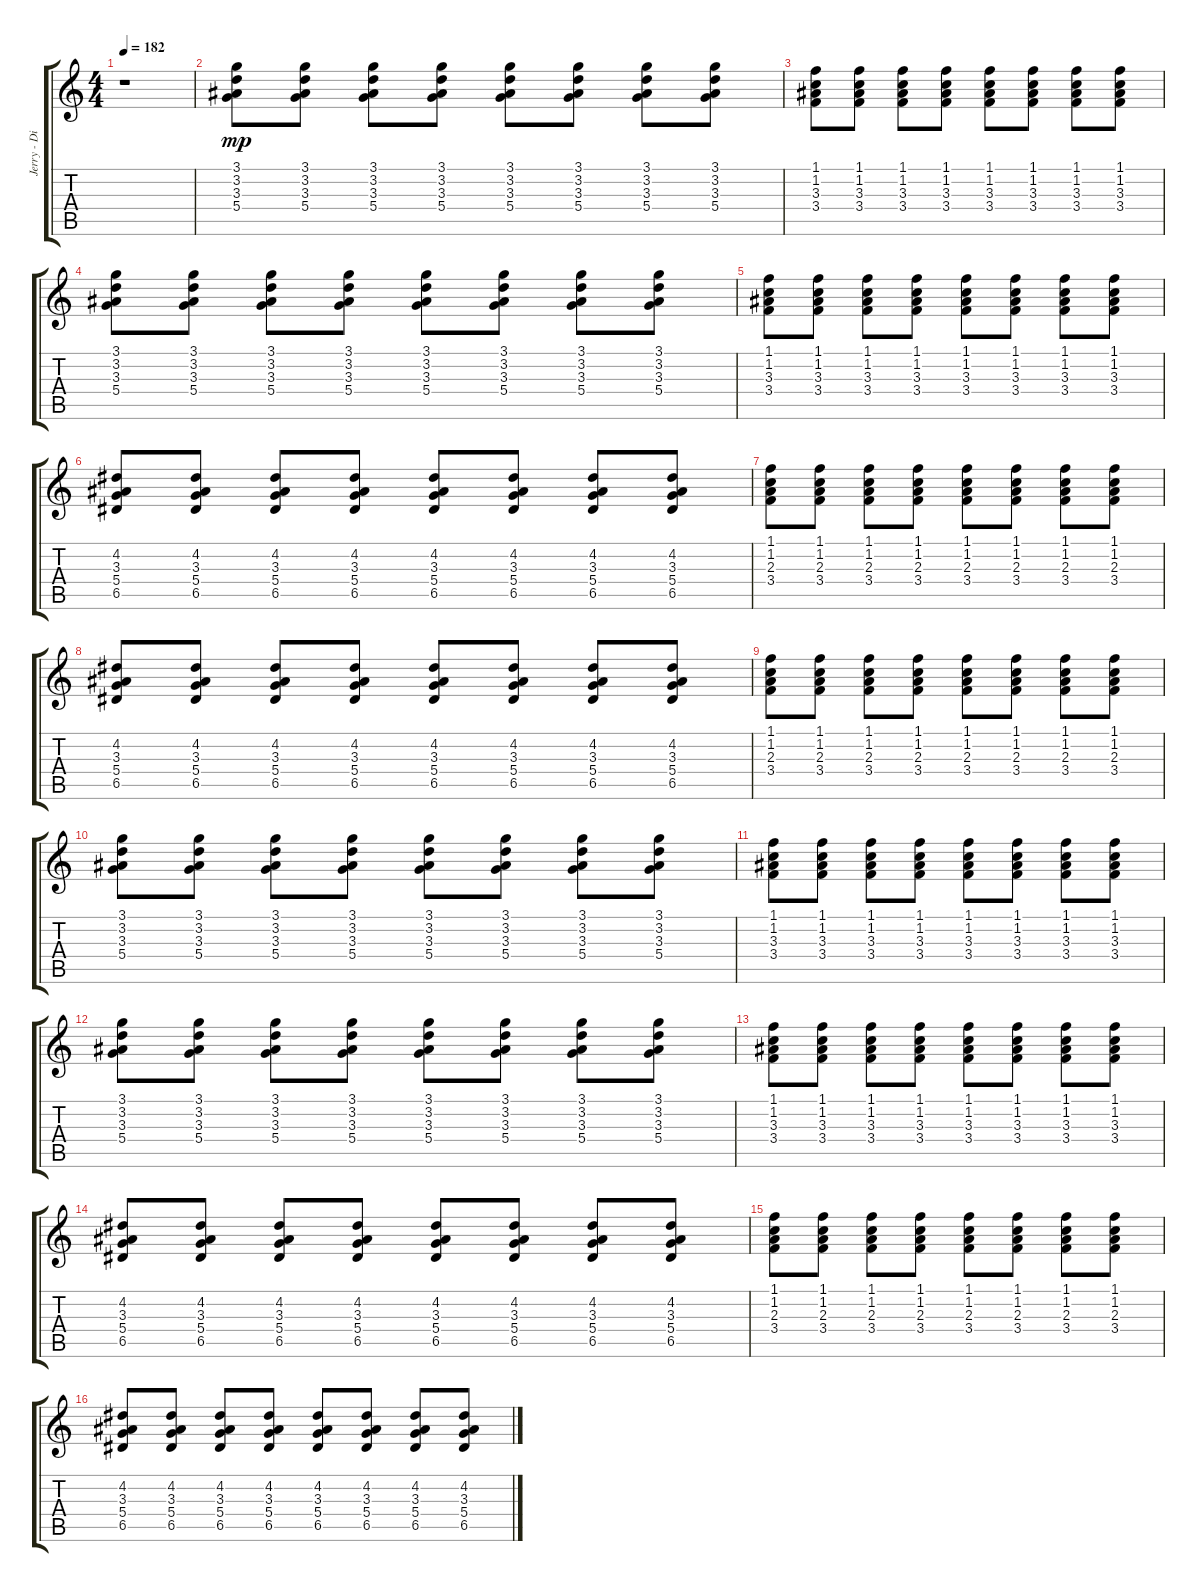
\track ("Jerry - Distortion" "Jerry - Di") {instrument distortionguitar}
\staff {score tabs}
\tuning (E4 B3 G3 D3 A2 E2) {hide}
\ts (4 4)
\tempo 182
\clef g2
\ks c
r.1{dy f} |
(3.1 3.2 3.3 5.4).8{dy mp} (3.1 3.2 3.3 5.4).8 (3.1 3.2 3.3 5.4).8 (3.1 3.2 3.3 5.4).8 (3.1 3.2 3.3 5.4).8 (3.1 3.2 3.3 5.4).8 (3.1 3.2 3.3 5.4).8 (3.1 3.2 3.3 5.4).8 |
(1.1 1.2 3.3 3.4).8 (1.1 1.2 3.3 3.4).8 (1.1 1.2 3.3 3.4).8 (1.1 1.2 3.3 3.4).8 (1.1 1.2 3.3 3.4).8 (1.1 1.2 3.3 3.4).8 (1.1 1.2 3.3 3.4).8 (1.1 1.2 3.3 3.4).8 |
(3.1 3.2 3.3 5.4).8 (3.1 3.2 3.3 5.4).8 (3.1 3.2 3.3 5.4).8 (3.1 3.2 3.3 5.4).8 (3.1 3.2 3.3 5.4).8 (3.1 3.2 3.3 5.4).8 (3.1 3.2 3.3 5.4).8 (3.1 3.2 3.3 5.4).8 |
(1.1 1.2 3.3 3.4).8 (1.1 1.2 3.3 3.4).8 (1.1 1.2 3.3 3.4).8 (1.1 1.2 3.3 3.4).8 (1.1 1.2 3.3 3.4).8 (1.1 1.2 3.3 3.4).8 (1.1 1.2 3.3 3.4).8 (1.1 1.2 3.3 3.4).8 |
(4.2 3.3 5.4 6.5).8 (4.2 3.3 5.4 6.5).8 (4.2 3.3 5.4 6.5).8 (4.2 3.3 5.4 6.5).8 (4.2 3.3 5.4 6.5).8 (4.2 3.3 5.4 6.5).8 (4.2 3.3 5.4 6.5).8 (4.2 3.3 5.4 6.5).8 |
(1.1 1.2 2.3 3.4).8 (1.1 1.2 2.3 3.4).8 (1.1 1.2 2.3 3.4).8 (1.1 1.2 2.3 3.4).8 (1.1 1.2 2.3 3.4).8 (1.1 1.2 2.3 3.4).8 (1.1 1.2 2.3 3.4).8 (1.1 1.2 2.3 3.4).8 |
(4.2 3.3 5.4 6.5).8 (4.2 3.3 5.4 6.5).8 (4.2 3.3 5.4 6.5).8 (4.2 3.3 5.4 6.5).8 (4.2 3.3 5.4 6.5).8 (4.2 3.3 5.4 6.5).8 (4.2 3.3 5.4 6.5).8 (4.2 3.3 5.4 6.5).8 |
(1.1 1.2 2.3 3.4).8 (1.1 1.2 2.3 3.4).8 (1.1 1.2 2.3 3.4).8 (1.1 1.2 2.3 3.4).8 (1.1 1.2 2.3 3.4).8 (1.1 1.2 2.3 3.4).8 (1.1 1.2 2.3 3.4).8 (1.1 1.2 2.3 3.4).8 |
(3.1 3.2 3.3 5.4).8 (3.1 3.2 3.3 5.4).8 (3.1 3.2 3.3 5.4).8 (3.1 3.2 3.3 5.4).8 (3.1 3.2 3.3 5.4).8 (3.1 3.2 3.3 5.4).8 (3.1 3.2 3.3 5.4).8 (3.1 3.2 3.3 5.4).8 |
(1.1 1.2 3.3 3.4).8 (1.1 1.2 3.3 3.4).8 (1.1 1.2 3.3 3.4).8 (1.1 1.2 3.3 3.4).8 (1.1 1.2 3.3 3.4).8 (1.1 1.2 3.3 3.4).8 (1.1 1.2 3.3 3.4).8 (1.1 1.2 3.3 3.4).8 |
(3.1 3.2 3.3 5.4).8 (3.1 3.2 3.3 5.4).8 (3.1 3.2 3.3 5.4).8 (3.1 3.2 3.3 5.4).8 (3.1 3.2 3.3 5.4).8 (3.1 3.2 3.3 5.4).8 (3.1 3.2 3.3 5.4).8 (3.1 3.2 3.3 5.4).8 |
(1.1 1.2 3.3 3.4).8 (1.1 1.2 3.3 3.4).8 (1.1 1.2 3.3 3.4).8 (1.1 1.2 3.3 3.4).8 (1.1 1.2 3.3 3.4).8 (1.1 1.2 3.3 3.4).8 (1.1 1.2 3.3 3.4).8 (1.1 1.2 3.3 3.4).8 |
(4.2 3.3 5.4 6.5).8 (4.2 3.3 5.4 6.5).8 (4.2 3.3 5.4 6.5).8 (4.2 3.3 5.4 6.5).8 (4.2 3.3 5.4 6.5).8 (4.2 3.3 5.4 6.5).8 (4.2 3.3 5.4 6.5).8 (4.2 3.3 5.4 6.5).8 |
(1.1 1.2 2.3 3.4).8 (1.1 1.2 2.3 3.4).8 (1.1 1.2 2.3 3.4).8 (1.1 1.2 2.3 3.4).8 (1.1 1.2 2.3 3.4).8 (1.1 1.2 2.3 3.4).8 (1.1 1.2 2.3 3.4).8 (1.1 1.2 2.3 3.4).8 |
(4.2 3.3 5.4 6.5).8 (4.2 3.3 5.4 6.5).8 (4.2 3.3 5.4 6.5).8 (4.2 3.3 5.4 6.5).8 (4.2 3.3 5.4 6.5).8 (4.2 3.3 5.4 6.5).8 (4.2 3.3 5.4 6.5).8 (4.2 3.3 5.4 6.5).8
